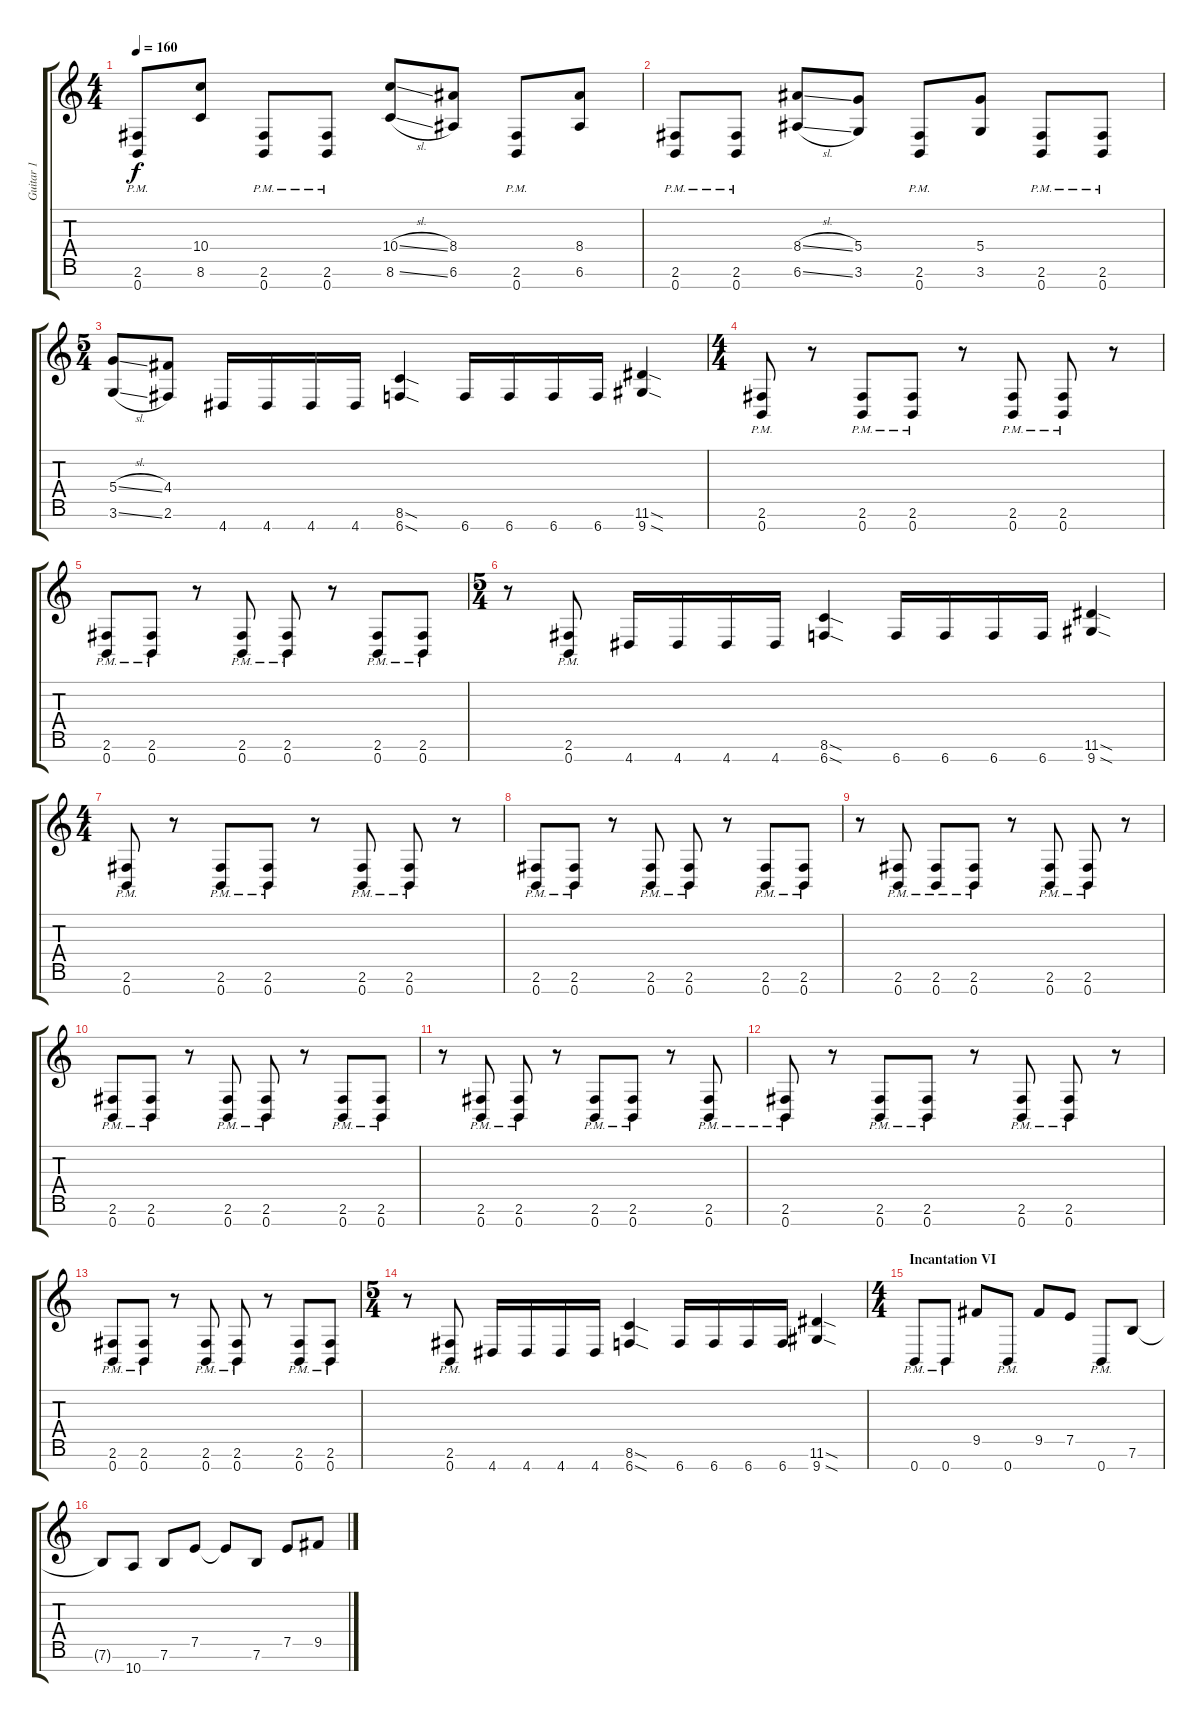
\track ("Guitar 1" "Guitar 1") {instrument distortionguitar}
\staff {score tabs}
\tuning (E4 B3 G3 D3 A2 E2 B1) {hide}
\ts (4 4)
\tempo 160
\clef g2
\ks c
(2.6{pm} 0.7{pm}).8{dy f} (10.4 8.6).8 (2.6{pm} 0.7{pm}).8 (2.6{pm} 0.7{pm}).8 (10.4{sl} 8.6{sl}).8 (8.4 6.6).8 (2.6{pm} 0.7{pm}).8 (8.4 6.6).8 |
(2.6{pm} 0.7{pm}).8 (2.6{pm} 0.7{pm}).8 (8.4{sl} 6.6{sl}).8 (5.4 3.6).8 (2.6{pm} 0.7{pm}).8 (5.4 3.6).8 (2.6{pm} 0.7{pm}).8 (2.6{pm} 0.7{pm}).8 |
\ts (5 4)
(5.4{sl} 3.6{sl}).8 (4.4 2.6).8 4.7.16 4.7.16 4.7.16 4.7.16 (8.6{sod} 6.7{sod}).4 6.7.16 6.7.16 6.7.16 6.7.16 (11.6{sod} 9.7{sod}).4 |
\ts (4 4)
\section ("" "")
(2.6{pm} 0.7{pm}).8 r.8 (2.6{pm} 0.7{pm}).8 (2.6{pm} 0.7{pm}).8 r.8 (2.6{pm} 0.7{pm}).8 (2.6{pm} 0.7{pm}).8 r.8 |
(2.6{pm} 0.7{pm}).8 (2.6{pm} 0.7{pm}).8 r.8 (2.6{pm} 0.7{pm}).8 (2.6{pm} 0.7{pm}).8 r.8 (2.6{pm} 0.7{pm}).8 (2.6{pm} 0.7{pm}).8 |
\ts (5 4)
r.8 (2.6{pm} 0.7{pm}).8 4.7.16 4.7.16 4.7.16 4.7.16 (8.6{sod} 6.7{sod}).4 6.7.16 6.7.16 6.7.16 6.7.16 (11.6{sod} 9.7{sod}).4 |
\ts (4 4)
(2.6{pm} 0.7{pm}).8 r.8 (2.6{pm} 0.7{pm}).8 (2.6{pm} 0.7{pm}).8 r.8 (2.6{pm} 0.7{pm}).8 (2.6{pm} 0.7{pm}).8 r.8 |
(2.6{pm} 0.7{pm}).8 (2.6{pm} 0.7{pm}).8 r.8 (2.6{pm} 0.7{pm}).8 (2.6{pm} 0.7{pm}).8 r.8 (2.6{pm} 0.7{pm}).8 (2.6{pm} 0.7{pm}).8 |
r.8 (2.6{pm} 0.7{pm}).8 (2.6{pm} 0.7{pm}).8 (2.6{pm} 0.7{pm}).8 r.8 (2.6{pm} 0.7{pm}).8 (2.6{pm} 0.7{pm}).8 r.8 |
(2.6{pm} 0.7{pm}).8 (2.6{pm} 0.7{pm}).8 r.8 (2.6{pm} 0.7{pm}).8 (2.6{pm} 0.7{pm}).8 r.8 (2.6{pm} 0.7{pm}).8 (2.6{pm} 0.7{pm}).8 |
r.8 (2.6{pm} 0.7{pm}).8 (2.6{pm} 0.7{pm}).8 r.8 (2.6{pm} 0.7{pm}).8 (2.6{pm} 0.7{pm}).8 r.8 (2.6{pm} 0.7{pm}).8 |
(2.6{pm} 0.7{pm}).8 r.8 (2.6{pm} 0.7{pm}).8 (2.6{pm} 0.7{pm}).8 r.8 (2.6{pm} 0.7{pm}).8 (2.6{pm} 0.7{pm}).8 r.8 |
(2.6{pm} 0.7{pm}).8 (2.6{pm} 0.7{pm}).8 r.8 (2.6{pm} 0.7{pm}).8 (2.6{pm} 0.7{pm}).8 r.8 (2.6{pm} 0.7{pm}).8 (2.6{pm} 0.7{pm}).8 |
\ts (5 4)
r.8 (2.6{pm} 0.7{pm}).8 4.7.16 4.7.16 4.7.16 4.7.16 (8.6{sod} 6.7{sod}).4 6.7.16 6.7.16 6.7.16 6.7.16 (11.6{sod} 9.7{sod}).4 |
\ts (4 4)
\section ("" "Incantation VI")
0.7{pm}.8 0.7{pm}.8 9.5.8 0.7{pm}.8 9.5.8 7.5.8 0.7{pm}.8 7.6.8 |
7.6{t}.8 10.7.8 7.6.8 7.5.8 7.5{t}.8 7.6.8 7.5.8 9.5.8
